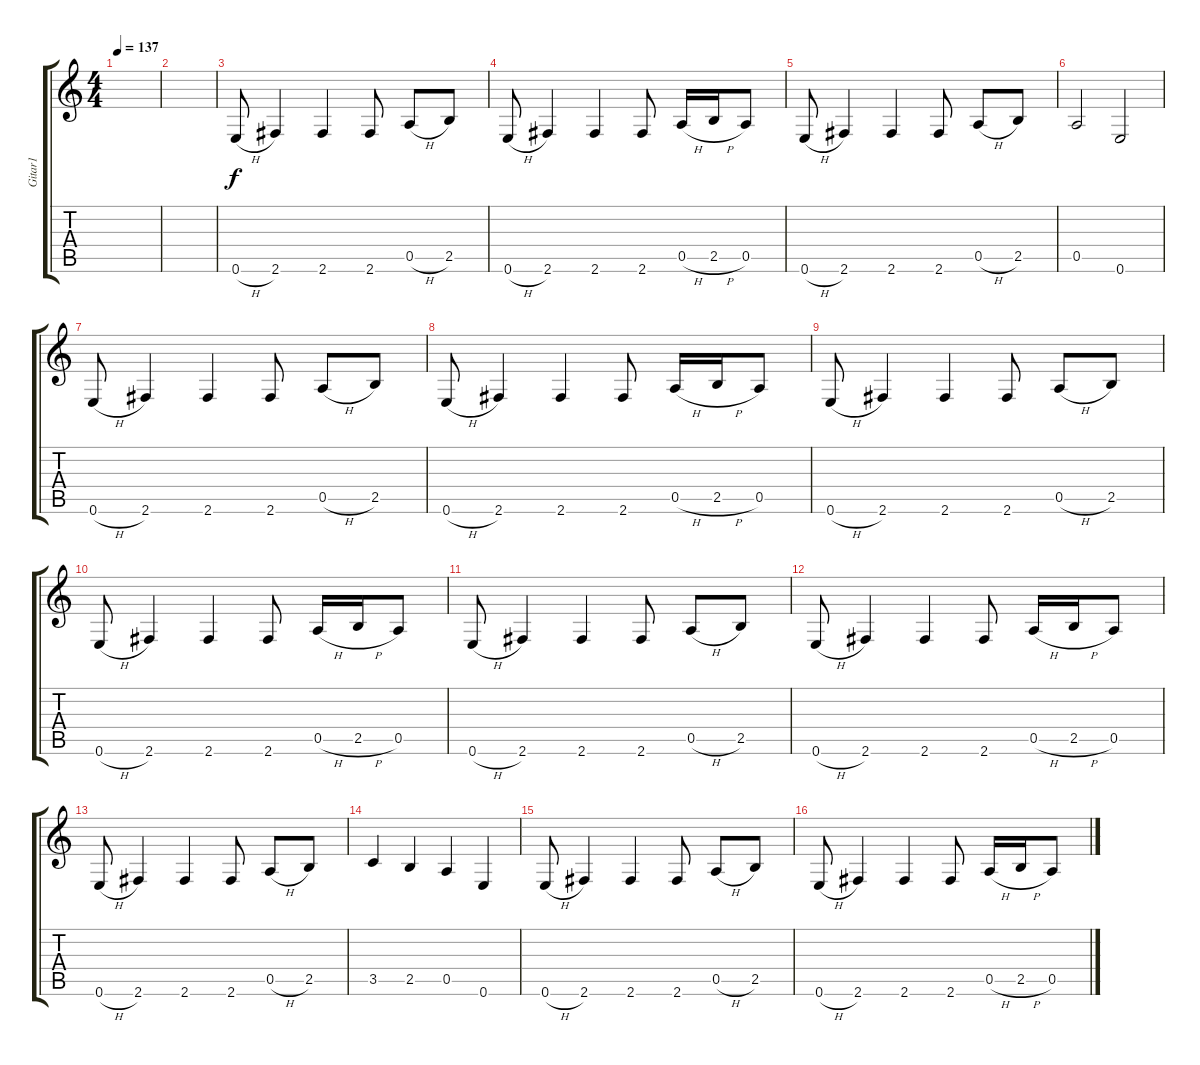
\track ("Gitar1" "Gitar1") {instrument distortionguitar}
\staff {score tabs}
\tuning (E4 B3 G3 D3 A2 E2) {hide}
\ts (4 4)
\tempo 137
\clef g2
\ks c
|
|
0.6{h}.8 2.6.4 2.6.4 2.6.8 0.5{h}.8 2.5.8 |
0.6{h}.8 2.6.4 2.6.4 2.6.8 0.5{h}.16 2.5{h}.16 0.5.8 |
0.6{h}.8 2.6.4 2.6.4 2.6.8 0.5{h}.8 2.5.8 |
0.5.2 0.6.2 |
0.6{h}.8 2.6.4 2.6.4 2.6.8 0.5{h}.8 2.5.8 |
0.6{h}.8 2.6.4 2.6.4 2.6.8 0.5{h}.16 2.5{h}.16 0.5.8 |
0.6{h}.8 2.6.4 2.6.4 2.6.8 0.5{h}.8 2.5.8 |
0.6{h}.8 2.6.4 2.6.4 2.6.8 0.5{h}.16 2.5{h}.16 0.5.8 |
0.6{h}.8 2.6.4 2.6.4 2.6.8 0.5{h}.8 2.5.8 |
0.6{h}.8 2.6.4 2.6.4 2.6.8 0.5{h}.16 2.5{h}.16 0.5.8 |
0.6{h}.8 2.6.4 2.6.4 2.6.8 0.5{h}.8 2.5.8 |
3.5.4 2.5.4 0.5.4 0.6.4 |
0.6{h}.8 2.6.4 2.6.4 2.6.8 0.5{h}.8 2.5.8 |
0.6{h}.8 2.6.4 2.6.4 2.6.8 0.5{h}.16 2.5{h}.16 0.5.8
